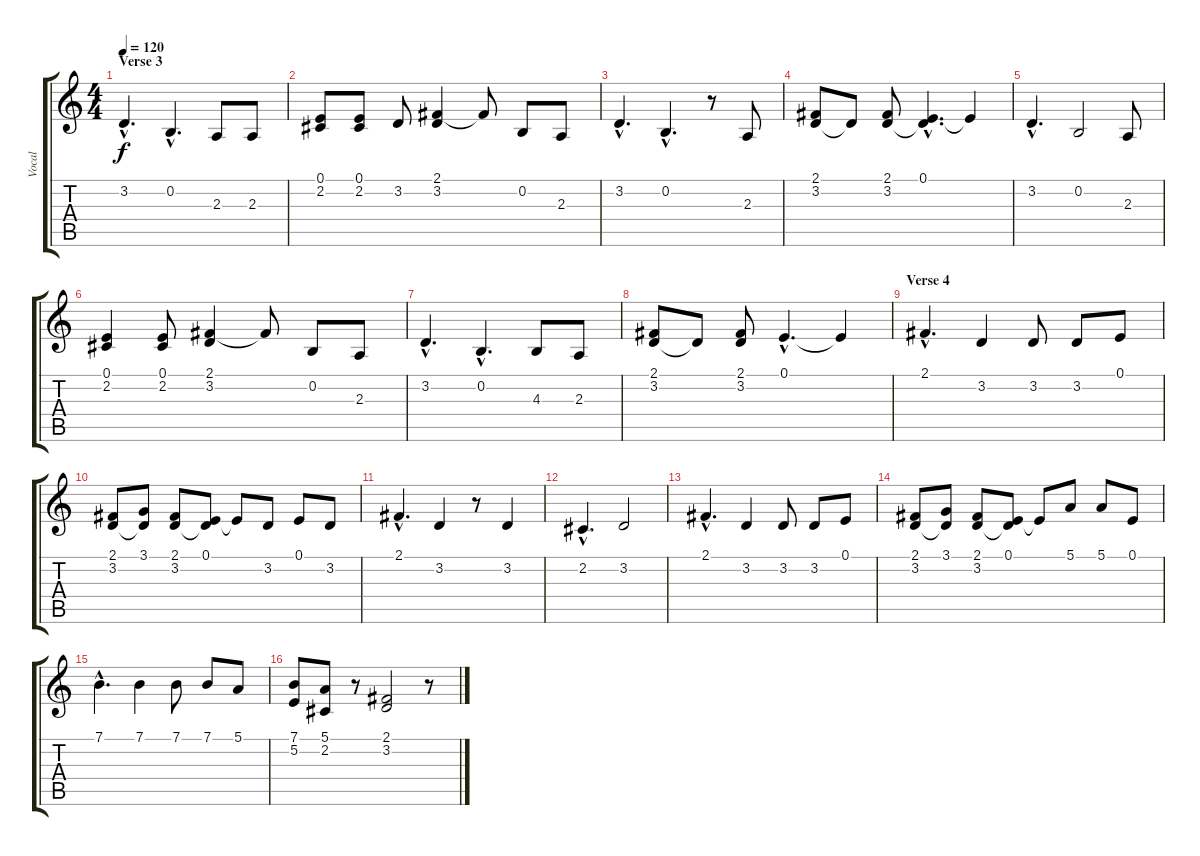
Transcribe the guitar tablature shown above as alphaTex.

\track ("Vocal" "Vocal") {instrument altosax}
\staff {score tabs}
\tuning (E4 B3 G3 D3 A2 E2) {hide}
\ts (4 4)
\section ("" "Verse 3")
\tempo 120
\clef g2
\ks c
3.2{hac}.4{d dy f} 0.2{hac}.4{d} 2.3.8 2.3.8 |
(0.1 2.2).8 (0.1 2.2).8 3.2.8 (2.1 3.2).4 2.1{t}.8 0.2.8 2.3.8 |
3.2{hac}.4{d} 0.2{hac}.4{d} r.8 2.3.8 |
(2.1 3.2).8 3.2{t}.8 (2.1 3.2).8 (0.1{hac} 3.2{hac t}).4{d} 0.1{t}.4 |
3.2{hac}.4{d} 0.2.2 2.3.8 |
(0.1 2.2).4 (0.1 2.2).8 (2.1 3.2).4 2.1{t}.8 0.2.8 2.3.8 |
3.2{hac}.4{d} 0.2{hac}.4{d} 4.3.8 2.3.8 |
(2.1 3.2).8 3.2{t}.8 (2.1 3.2).8 0.1{hac}.4{d} 0.1{t}.4 |
\section ("" "Verse 4")
2.1{hac}.4{d} 3.2.4 3.2.8 3.2.8 0.1.8 |
(2.1 3.2).8 (3.1 3.2{t}).8 (2.1 3.2).8 (0.1 3.2{t}).8 0.1{t}.8 3.2.8 0.1.8 3.2.8 |
2.1{hac}.4{d} 3.2.4 r.8 3.2.4 |
2.2{hac}.4{d} 3.2.2 |
2.1{hac}.4{d} 3.2.4 3.2.8 3.2.8 0.1.8 |
(2.1 3.2).8 (3.1 3.2{t}).8 (2.1 3.2).8 (0.1 3.2{t}).8 0.1{t}.8 5.1.8 5.1.8 0.1.8 |
7.1{hac}.4{d} 7.1.4 7.1.8 7.1.8 5.1.8 |
(7.1 5.2).8 (5.1 2.2).8 r.8 (2.1 3.2).2 r.8
